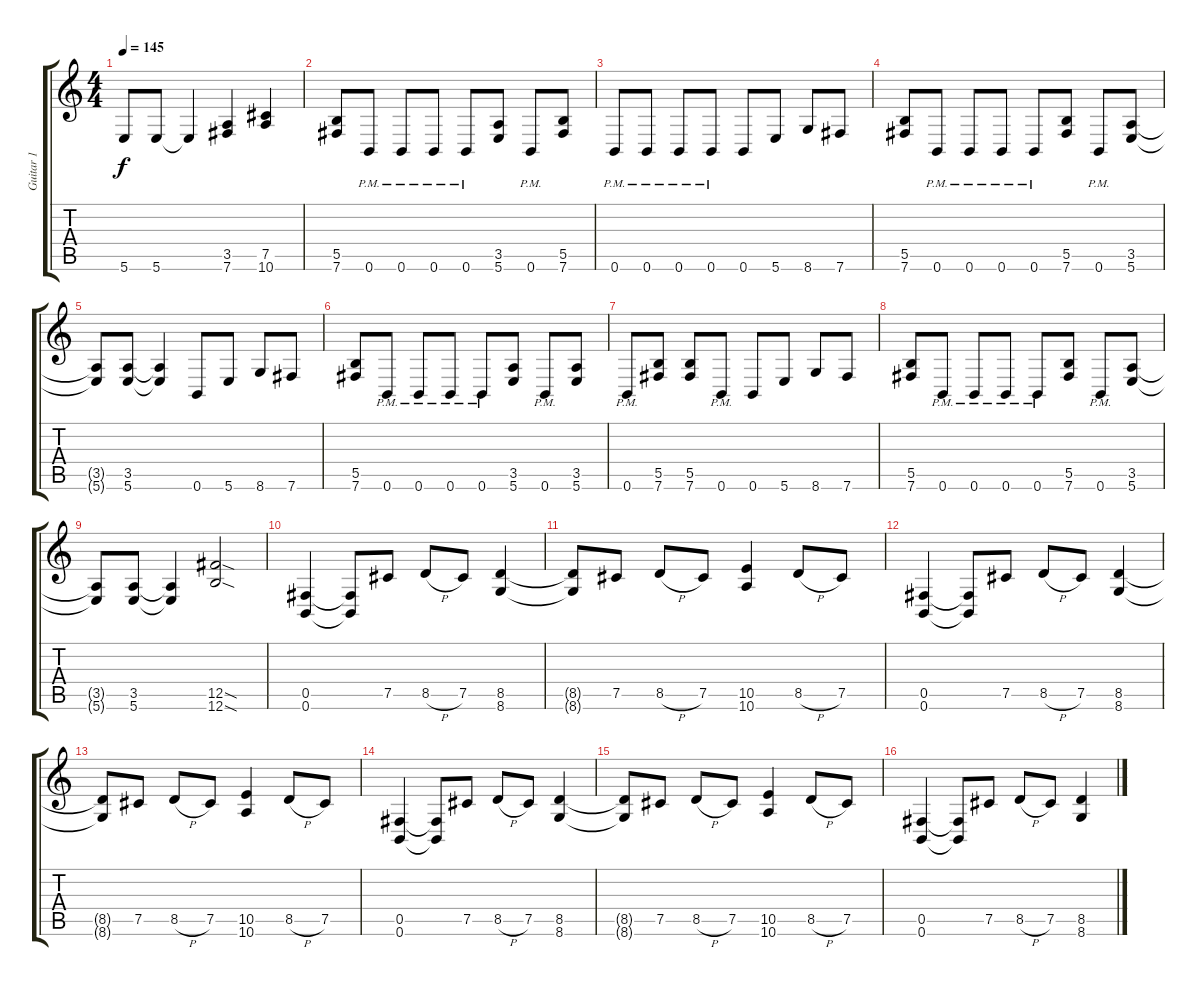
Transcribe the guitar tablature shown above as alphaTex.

\track ("Guitar 1" "Guitar 1") {instrument distortionguitar}
\staff {score tabs}
\tuning (Db4 Ab3 E3 B2 Gb2 B1) {hide}
\ts (4 4)
\tempo 145
\clef g2
\ks c
5.6{t}.8{dy f} 5.6.8 5.6{t}.4 (3.5 7.6).4 (7.5 10.6).4 |
(5.5 7.6).8 0.6{pm}.8 0.6{pm}.8 0.6{pm}.8 0.6{pm}.8 (3.5 5.6).8 0.6{pm}.8 (5.5 7.6).8 |
0.6{pm}.8 0.6{pm}.8 0.6{pm}.8 0.6{pm}.8 0.6.8 5.6.8 8.6.8 7.6.8 |
(5.5 7.6).8 0.6{pm}.8 0.6{pm}.8 0.6{pm}.8 0.6{pm}.8 (5.5 7.6).8 0.6{pm}.8 (3.5 5.6).8 |
(3.5{t} 5.6{t}).8 (3.5 5.6).8 (3.5{t} 5.6{t}).4 0.6.8 5.6.8 8.6.8 7.6.8 |
(5.5 7.6).8 0.6{pm}.8 0.6{pm}.8 0.6{pm}.8 0.6{pm}.8 (3.5 5.6).8 0.6{pm}.8 (3.5 5.6).8 |
0.6{pm}.8 (5.5 7.6).8 (5.5 7.6).8 0.6{pm}.8 0.6.8 5.6.8 8.6.8 7.6.8 |
(5.5 7.6).8 0.6{pm}.8 0.6{pm}.8 0.6{pm}.8 0.6{pm}.8 (5.5 7.6).8 0.6{pm}.8 (3.5 5.6).8 |
(3.5{t} 5.6{t}).8 (3.5 5.6).8 (3.5{t} 5.6{t}).4 (12.5{sod} 12.6{sod}).2 |
(0.5 0.6).4 (0.5{t} 0.6{t}).8 7.5.8 8.5{h}.8 7.5.8 (8.5 8.6).4 |
(8.5{t} 8.6{t}).8 7.5.8 8.5{h}.8 7.5.8 (10.5 10.6).4 8.5{h}.8 7.5.8 |
(0.5 0.6).4 (0.5{t} 0.6{t}).8 7.5.8 8.5{h}.8 7.5.8 (8.5 8.6).4 |
(8.5{t} 8.6{t}).8 7.5.8 8.5{h}.8 7.5.8 (10.5 10.6).4 8.5{h}.8 7.5.8 |
(0.5 0.6).4 (0.5{t} 0.6{t}).8 7.5.8 8.5{h}.8 7.5.8 (8.5 8.6).4 |
(8.5{t} 8.6{t}).8 7.5.8 8.5{h}.8 7.5.8 (10.5 10.6).4 8.5{h}.8 7.5.8 |
(0.5 0.6).4 (0.5{t} 0.6{t}).8 7.5.8 8.5{h}.8 7.5.8 (8.5 8.6).4
